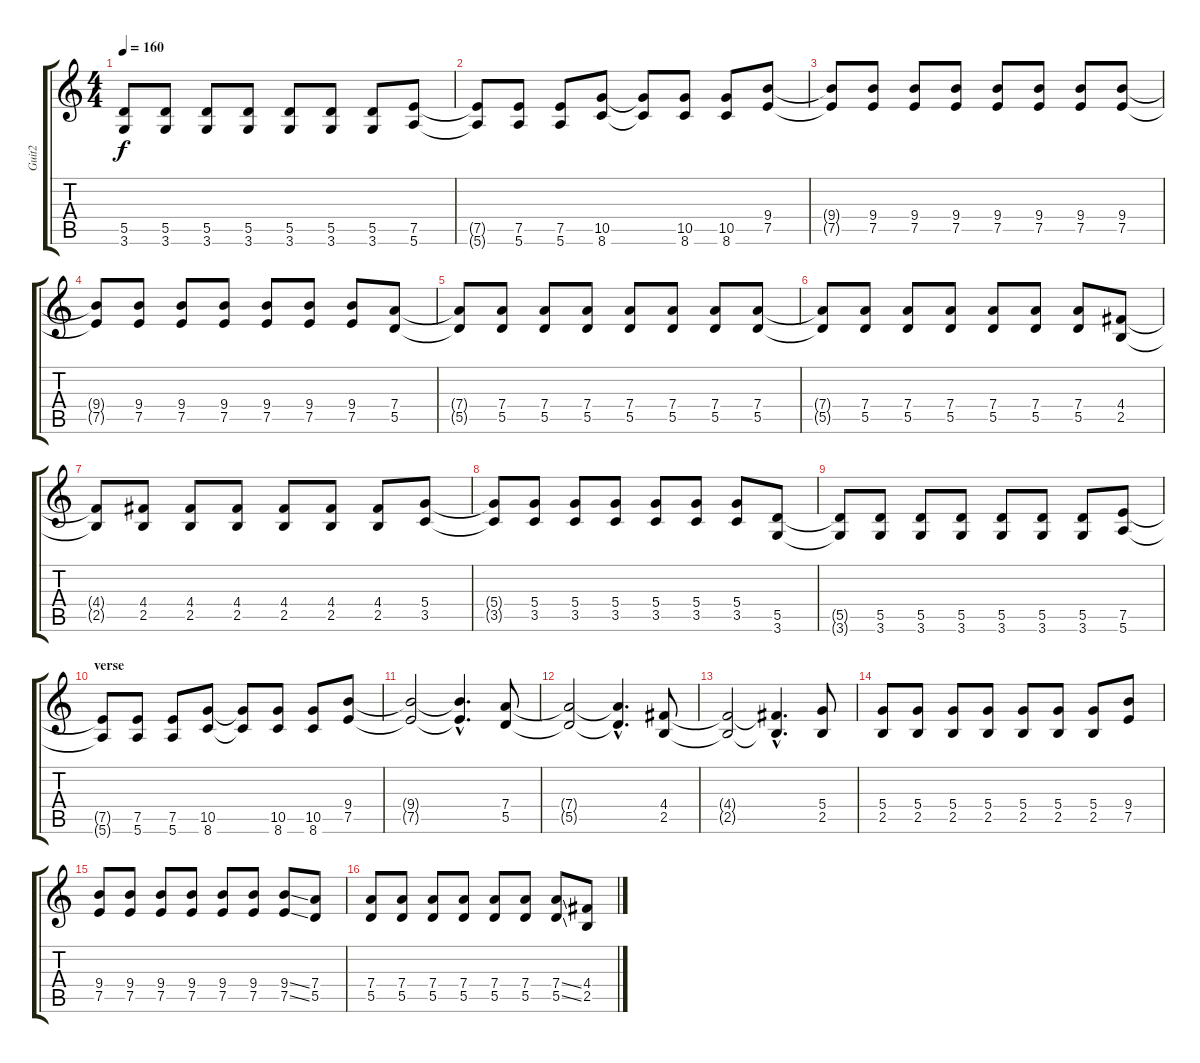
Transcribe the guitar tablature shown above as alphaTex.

\track ("Guit2" "Guit2") {instrument overdrivenguitar}
\staff {score tabs}
\tuning (E4 B3 G3 D3 A2 E2) {hide}
\ts (4 4)
\tempo 160
\clef g2
\ks c
(5.5{t} 3.6{t}).8{dy f} (5.5 3.6).8 (5.5 3.6).8 (5.5 3.6).8 (5.5 3.6).8 (5.5 3.6).8 (5.5 3.6).8 (7.5 5.6).8 |
(7.5{t} 5.6{t}).8 (7.5 5.6).8 (7.5 5.6).8 (10.5 8.6).8 (10.5{t} 8.6{t}).8 (10.5 8.6).8 (10.5 8.6).8 (9.4 7.5).8 |
(9.4{t} 7.5{t}).8 (9.4 7.5).8 (9.4 7.5).8 (9.4 7.5).8 (9.4 7.5).8 (9.4 7.5).8 (9.4 7.5).8 (9.4 7.5).8 |
(9.4{t} 7.5{t}).8 (9.4 7.5).8 (9.4 7.5).8 (9.4 7.5).8 (9.4 7.5).8 (9.4 7.5).8 (9.4 7.5).8 (7.4 5.5).8 |
(7.4{t} 5.5{t}).8 (7.4 5.5).8 (7.4 5.5).8 (7.4 5.5).8 (7.4 5.5).8 (7.4 5.5).8 (7.4 5.5).8 (7.4 5.5).8 |
(7.4{t} 5.5{t}).8 (7.4 5.5).8 (7.4 5.5).8 (7.4 5.5).8 (7.4 5.5).8 (7.4 5.5).8 (7.4 5.5).8 (4.4 2.5).8 |
(4.4{t} 2.5{t}).8 (4.4 2.5).8 (4.4 2.5).8 (4.4 2.5).8 (4.4 2.5).8 (4.4 2.5).8 (4.4 2.5).8 (5.4 3.5).8 |
(5.4{t} 3.5{t}).8 (5.4 3.5).8 (5.4 3.5).8 (5.4 3.5).8 (5.4 3.5).8 (5.4 3.5).8 (5.4 3.5).8 (5.5 3.6).8 |
(5.5{t} 3.6{t}).8 (5.5 3.6).8 (5.5 3.6).8 (5.5 3.6).8 (5.5 3.6).8 (5.5 3.6).8 (5.5 3.6).8 (7.5 5.6).8 |
\section ("" "verse")
(7.5{t} 5.6{t}).8 (7.5 5.6).8 (7.5 5.6).8 (10.5 8.6).8 (10.5{t} 8.6{t}).8 (10.5 8.6).8 (10.5 8.6).8 (9.4 7.5).8 |
(9.4{t} 7.5{t}).2 (9.4{hac t} 7.5{hac t}).4{d} (7.4 5.5).8 |
(7.4{t} 5.5{t}).2 (7.4{hac t} 5.5{hac t}).4{d} (4.4 2.5).8 |
(4.4{t} 2.5{t}).2 (4.4{hac t} 2.5{hac t}).4{d} (5.4 2.5).8 |
(5.4 2.5).8 (5.4 2.5).8 (5.4 2.5).8 (5.4 2.5).8 (5.4 2.5).8 (5.4 2.5).8 (5.4 2.5).8 (9.4 7.5).8 |
(9.4 7.5).8 (9.4 7.5).8 (9.4 7.5).8 (9.4 7.5).8 (9.4 7.5).8 (9.4 7.5).8 (9.4{ss} 7.5{ss}).8 (7.4 5.5).8 |
(7.4 5.5).8 (7.4 5.5).8 (7.4 5.5).8 (7.4 5.5).8 (7.4 5.5).8 (7.4 5.5).8 (7.4{ss} 5.5{ss}).8 (4.4 2.5).8
